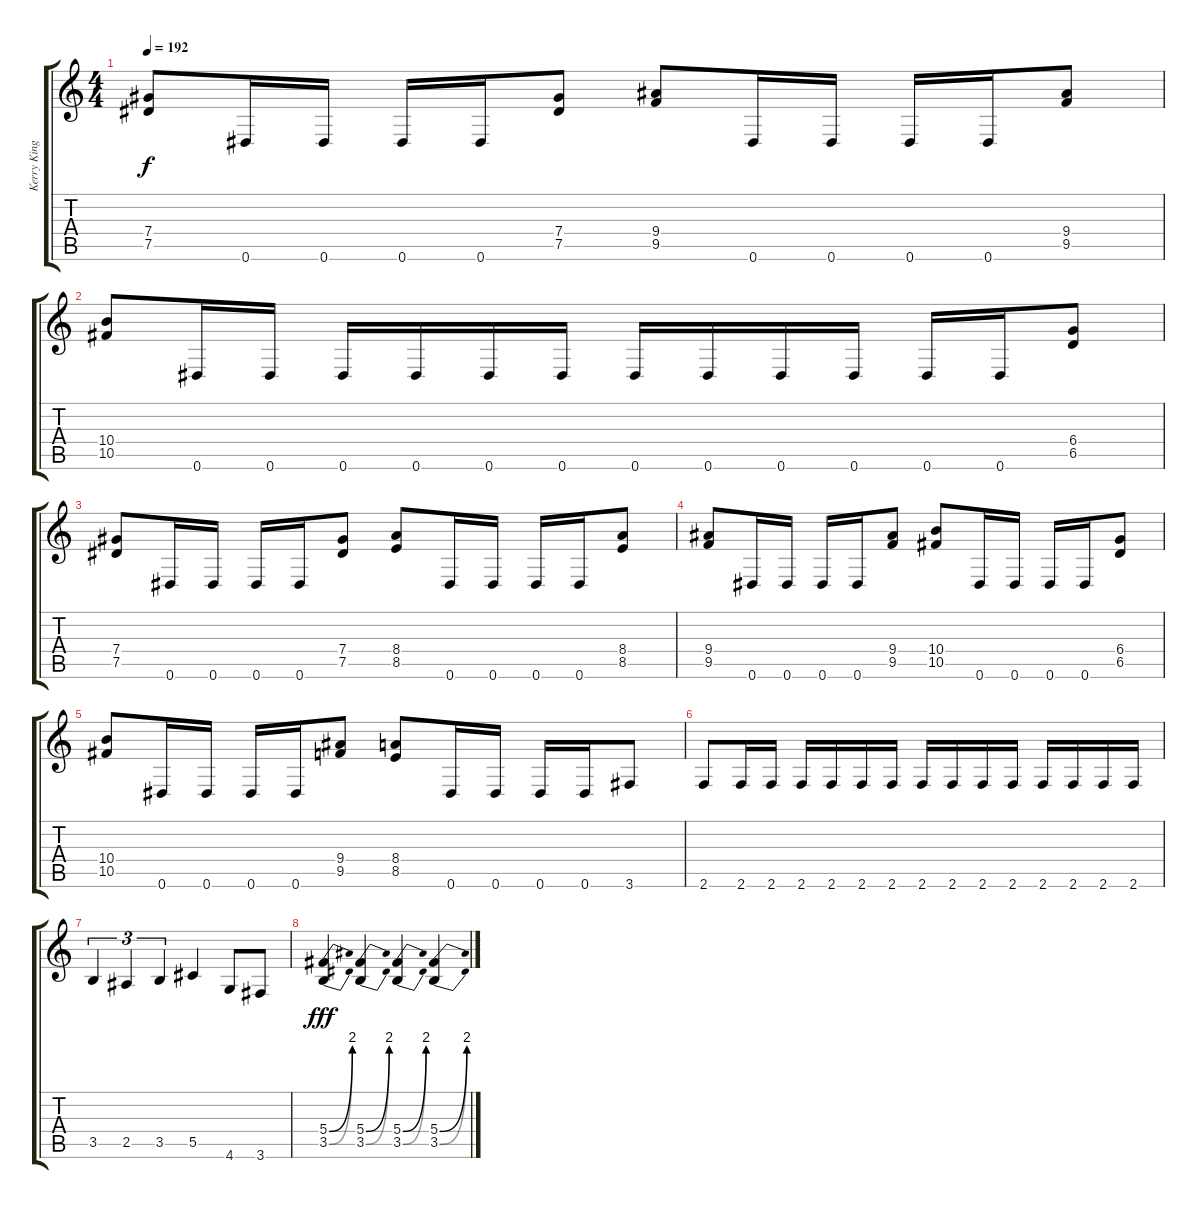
\track ("Kerry King" "Kerry King") {instrument distortionguitar}
\staff {score tabs}
\tuning (Eb4 Bb3 Gb3 Db3 Ab2 Eb2) {hide}
\ts (4 4)
\tempo 192
\clef g2
\ks c
(7.4 7.5).8{dy f} 0.6.16 0.6.16 0.6.16 0.6.16 (7.4 7.5).8 (9.4 9.5).8 0.6.16 0.6.16 0.6.16 0.6.16 (9.4 9.5).8 |
(10.4 10.5).8 0.6.16 0.6.16 0.6.16 0.6.16 0.6.16 0.6.16 0.6.16 0.6.16 0.6.16 0.6.16 0.6.16 0.6.16 (6.4 6.5).8 |
(7.4 7.5).8 0.6.16 0.6.16 0.6.16 0.6.16 (7.4 7.5).8 (8.4 8.5).8 0.6.16 0.6.16 0.6.16 0.6.16 (8.4 8.5).8 |
(9.4 9.5).8 0.6.16 0.6.16 0.6.16 0.6.16 (9.4 9.5).8 (10.4 10.5).8 0.6.16 0.6.16 0.6.16 0.6.16 (6.4 6.5).8 |
(10.4 10.5).8 0.6.16 0.6.16 0.6.16 0.6.16 (9.4 9.5).8 (8.4 8.5).8 0.6.16 0.6.16 0.6.16 0.6.16 3.6.8 |
2.6.8 2.6.16 2.6.16 2.6.16 2.6.16 2.6.16 2.6.16 2.6.16 2.6.16 2.6.16 2.6.16 2.6.16 2.6.16 2.6.16 2.6.16 |
3.5.4{tu (3 2)} 2.5.4{tu (3 2)} 3.5.4{tu (3 2)} 5.5.4 4.6.8 3.6.8 |
(5.4{be (bend 0 0 60 8)} 3.5{be (bend 0 0 60 8)}).4{dy fff} (5.4{be (bend 0 0 60 8)} 3.5{be (bend 0 0 60 8)}).4 (5.4{be (bend 0 0 60 8)} 3.5{be (bend 0 0 60 8)}).4 (5.4{be (bend 0 0 60 8)} 3.5{be (bend 0 0 60 8)}).4
